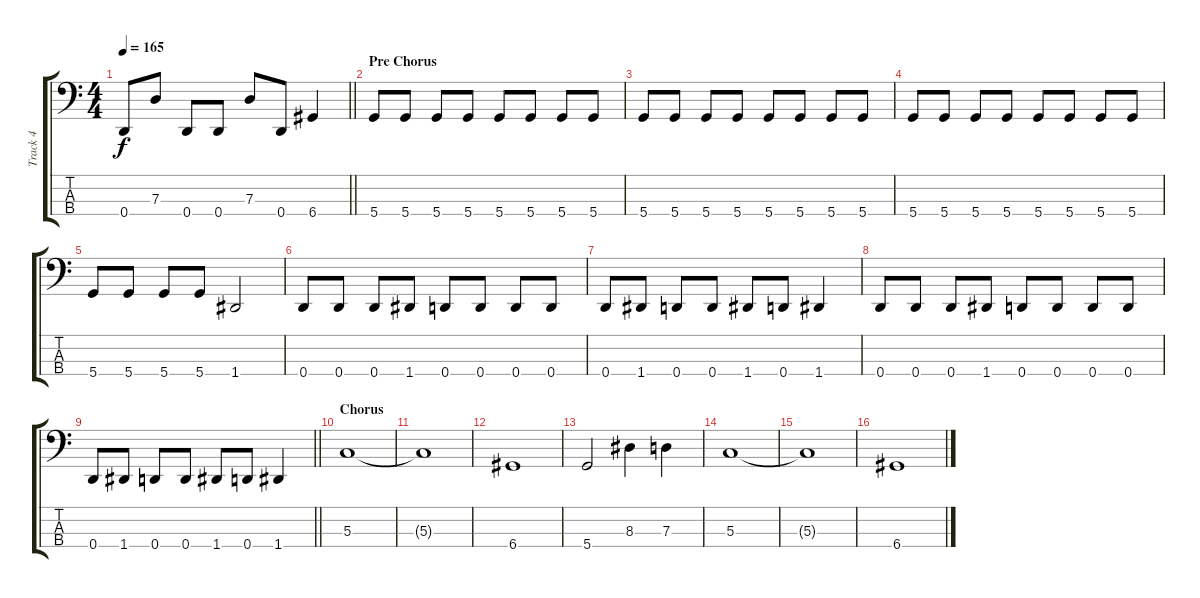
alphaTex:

\track ("Track 4" "Track 4") {instrument electricbassfinger}
\staff {score tabs}
\tuning (F2 C2 G1 D1) {hide}
\ts (4 4)
\tempo 165
\clef f4
\barLineRight lightlight
\ks c
0.4.8{dy f} 7.3.8 0.4.8 0.4.8 7.3.8 0.4.8 6.4.4 |
\section ("" "Pre Chorus")
5.4.8 5.4.8 5.4.8 5.4.8 5.4.8 5.4.8 5.4.8 5.4.8 |
5.4.8 5.4.8 5.4.8 5.4.8 5.4.8 5.4.8 5.4.8 5.4.8 |
5.4.8 5.4.8 5.4.8 5.4.8 5.4.8 5.4.8 5.4.8 5.4.8 |
5.4.8 5.4.8 5.4.8 5.4.8 1.4.2 |
0.4.8 0.4.8 0.4.8 1.4.8 0.4.8 0.4.8 0.4.8 0.4.8 |
0.4.8 1.4.8 0.4.8 0.4.8 1.4.8 0.4.8 1.4.4 |
0.4.8 0.4.8 0.4.8 1.4.8 0.4.8 0.4.8 0.4.8 0.4.8 |
\barLineRight lightlight
0.4.8 1.4.8 0.4.8 0.4.8 1.4.8 0.4.8 1.4.4 |
\section ("" "Chorus")
5.3.1 |
5.3{t}.1 |
6.4.1 |
5.4.2 8.3.4 7.3.4 |
5.3.1 |
5.3{t}.1 |
6.4.1
